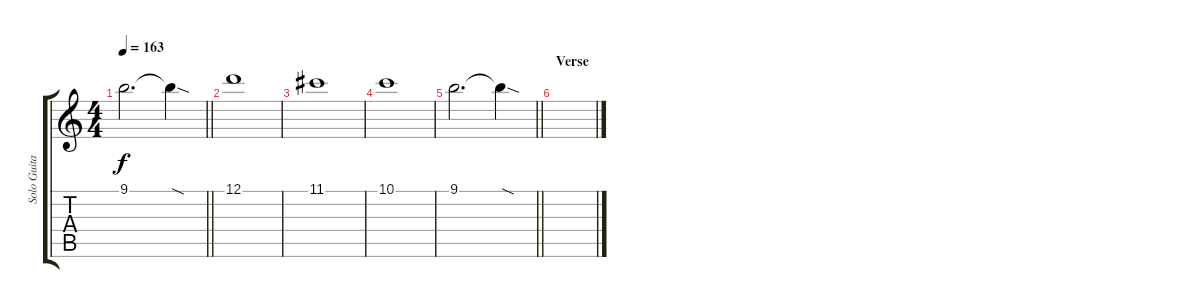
\track ("Solo Guitar" "Solo Guita") {instrument distortionguitar}
\staff {score tabs}
\tuning (D4 A3 F3 C3 G2 D2) {hide}
\ts (4 4)
\tempo 163
\clef g2
\barLineRight lightlight
\ks c
9.1.2{d dy f} 9.1{sod t}.4 |
12.1.1 |
11.1.1 |
10.1.1 |
\barLineRight lightlight
9.1.2{d} 9.1{sod t}.4 |
\section ("" "Verse")
